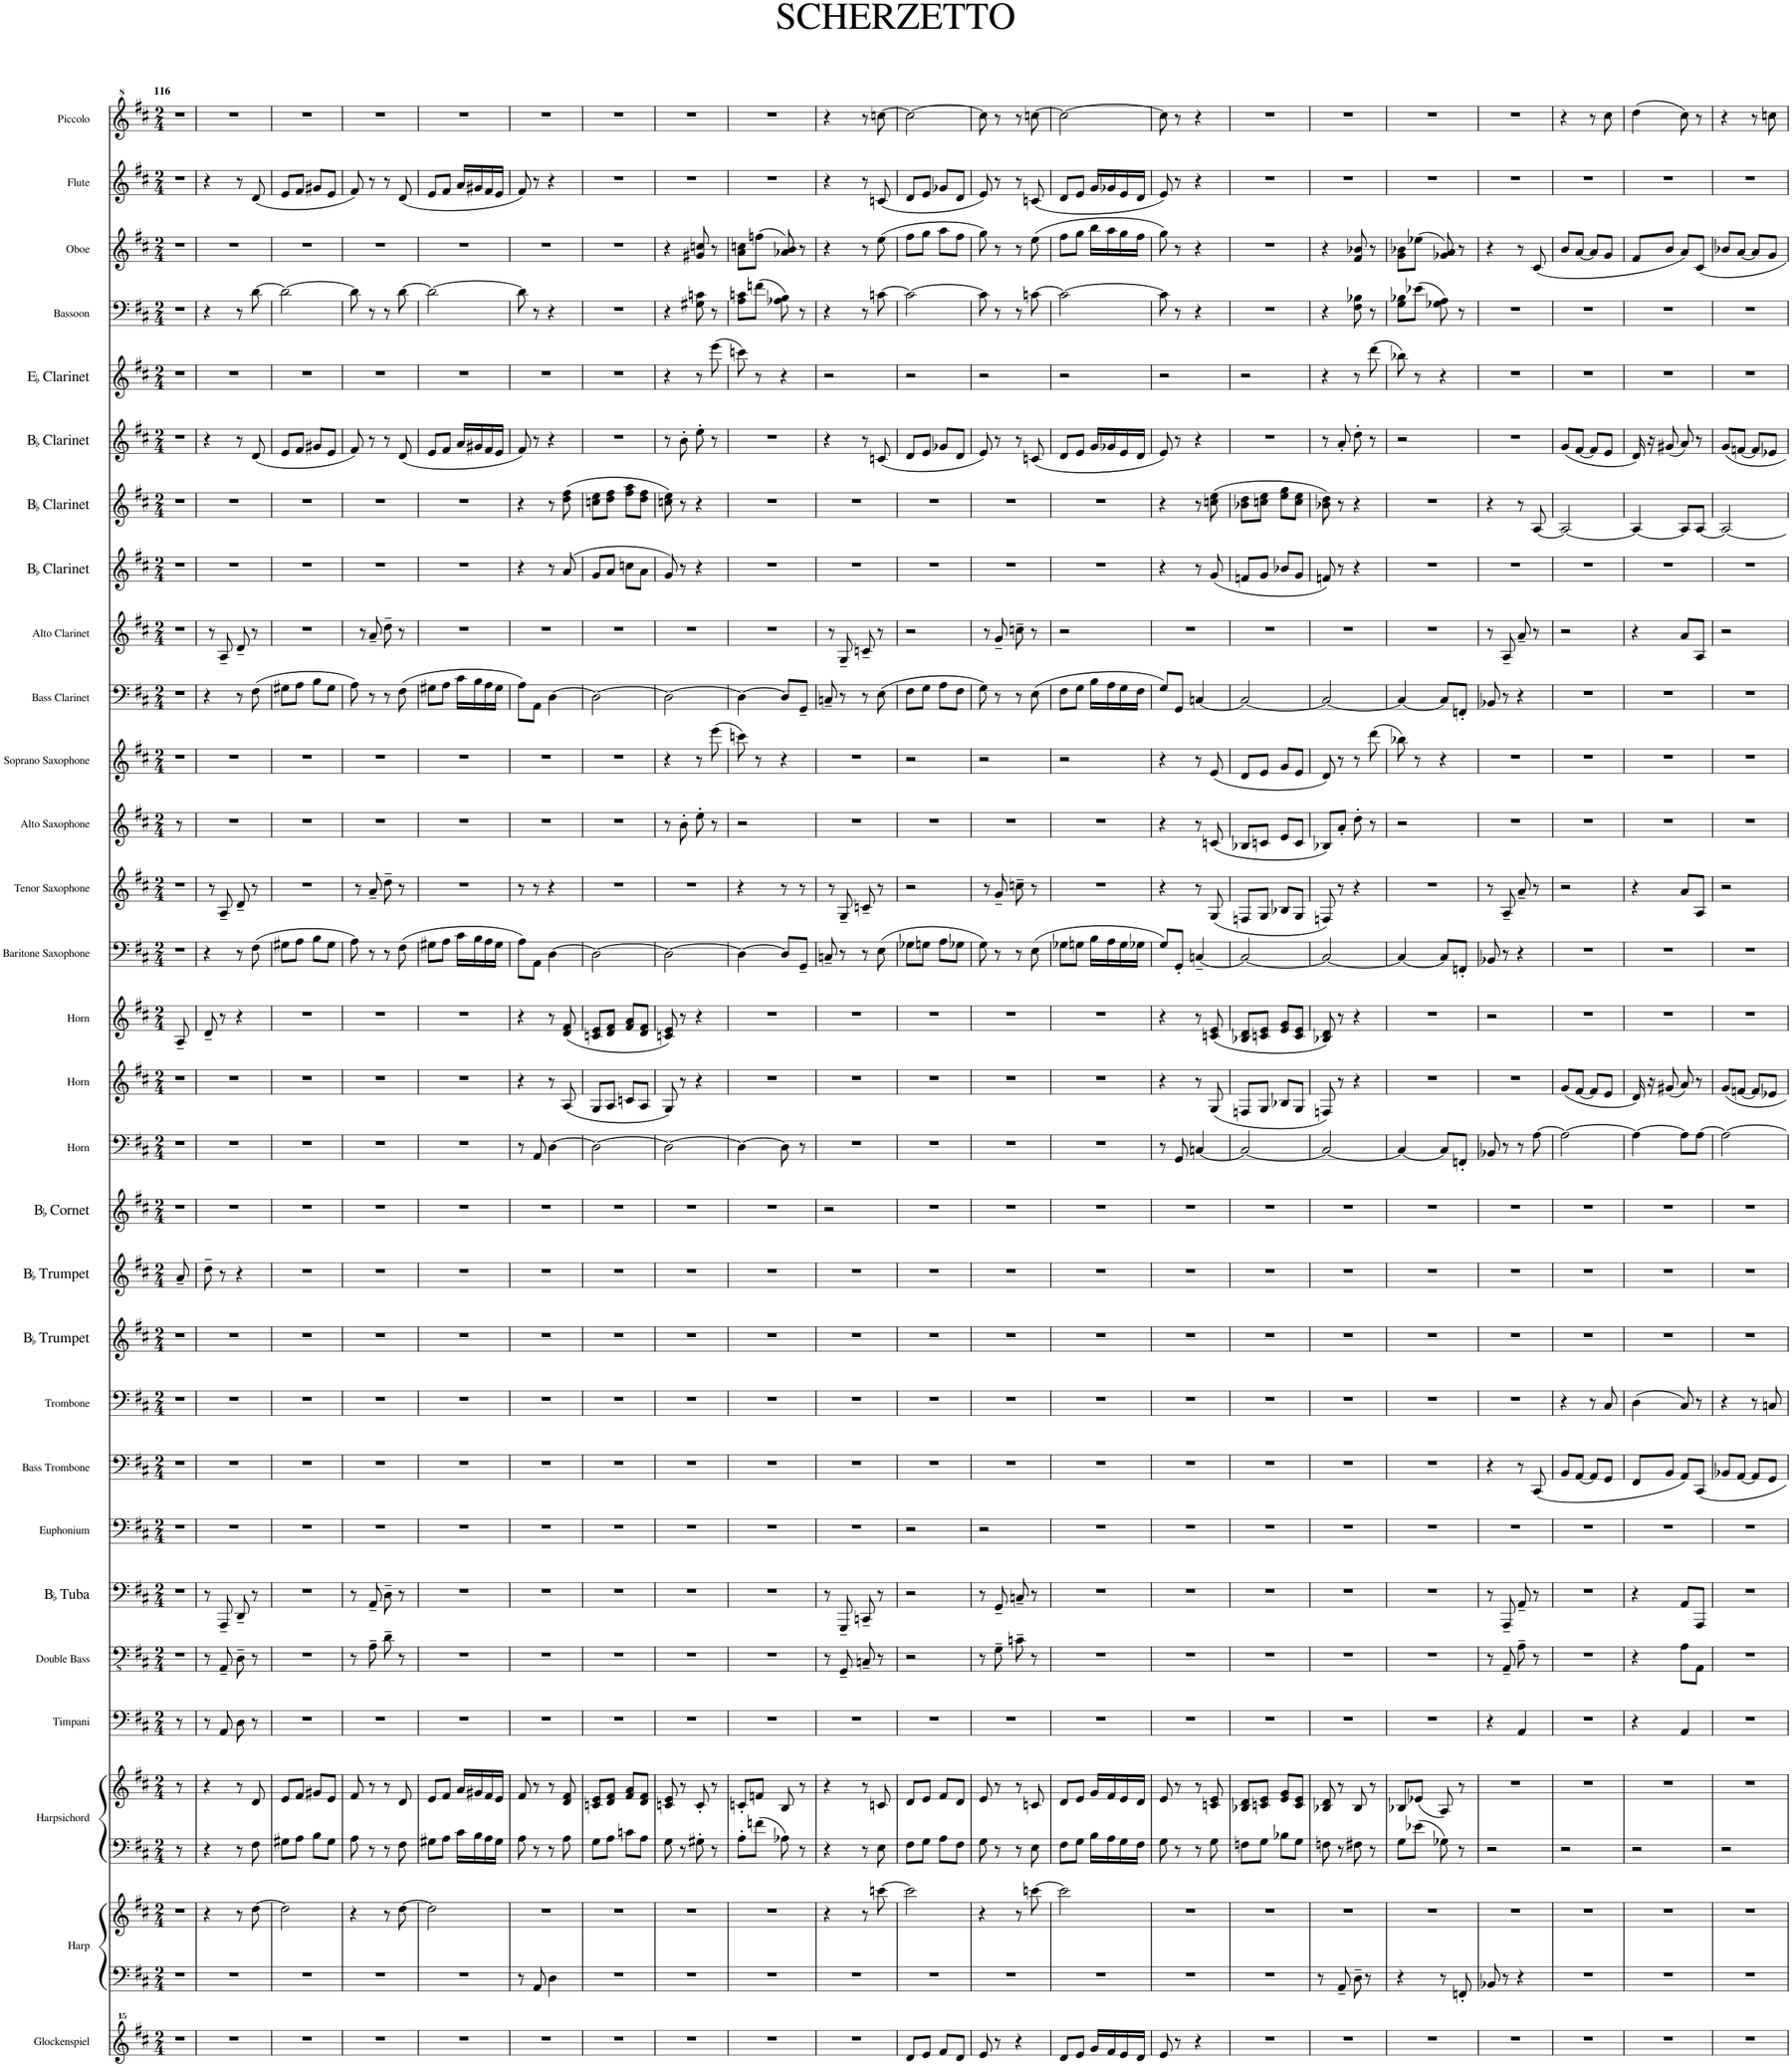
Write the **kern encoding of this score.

**kern	**kern	**kern	**kern	**kern	**kern	**kern	**kern	**kern	**kern	**kern	**kern	**kern	**kern	**kern	**kern	**kern	**kern	**kern	**kern	**kern	**kern	**kern	**kern	**kern	**kern	**kern	**kern	**kern	**kern	**kern
*part29	*part28	*part28	*part27	*part27	*part26	*part25	*part24	*part23	*part22	*part21	*part20	*part19	*part18	*part17	*part16	*part15	*part14	*part13	*part12	*part11	*part10	*part9	*part8	*part7	*part6	*part5	*part4	*part3	*part2	*part1
*staff31	*staff30	*staff29	*staff28	*staff27	*staff26	*staff25	*staff24	*staff23	*staff22	*staff21	*staff20	*staff19	*staff18	*staff17	*staff16	*staff15	*staff14	*staff13	*staff12	*staff11	*staff10	*staff9	*staff8	*staff7	*staff6	*staff5	*staff4	*staff3	*staff2	*staff1
*I"Glockenspiel	*I"Harp	*	*I"Harpsichord	*	*I"Timpani	*I"Double Bass	*I"BaccidentalFlat Tuba	*I"Euphonium	*I"Bass Trombone	*I"Trombone	*I"BaccidentalFlat Trumpet	*I"BaccidentalFlat Trumpet	*I"BaccidentalFlat Cornet	*I"Horn	*I"Horn	*I"Horn	*I"Baritone Saxophone	*I"Tenor Saxophone	*I"Alto Saxophone	*I"Soprano Saxophone	*I"Bass Clarinet	*I"Alto Clarinet	*I"BaccidentalFlat Clarinet	*I"BaccidentalFlat Clarinet	*I"BaccidentalFlat Clarinet	*I"EaccidentalFlat Clarinet	*I"Bassoon	*I"Oboe	*I"Flute	*I"Piccolo
*I'Glk.	*I'Hrp.	*	*I'Hch.	*	*I'Timp.	*	*I'BaccidentalFlat Tu.	*I'Eu.	*I'B. Trb.	*I'Trb.	*I'BaccidentalFlat Tpt.	*I'BaccidentalFlat Tpt.	*I'BaccidentalFlat Cnt.	*I'Hn.	*I'Hn.	*I'Hn.	*I'Bar. Sax.	*I'T. Sax.	*I'A. Sax.	*I'S. Sax.	*I'B. Cl.	*I'A. Cl.	*I'BaccidentalFlat Cl.	*I'BaccidentalFlat Cl.	*I'BaccidentalFlat Cl.	*I'EaccidentalFlat Cl.	*I'Bsn.	*I'Ob.	*I'Fl.	*I'Picc.
*clefG^^2	*clefF4	*clefG2	*clefF4	*clefG2	*clefF4	*clefFv4	*clefF4	*clefF4	*clefF4	*clefF4	*clefG2	*clefG2	*clefG2	*clefF4	*clefG2	*clefG2	*clefF4	*clefG2	*clefG2	*clefG2	*clefF4	*clefG2	*clefG2	*clefG2	*clefG2	*clefG2	*clefF4	*clefG2	*clefG2	*clefG^2
*	*	*	*	*	*	*Trd7c12	*	*	*	*	*Trd1c2	*Trd1c2	*Trd1c2	*Trd4c7	*Trd4c7	*Trd4c7	*Trd12c21	*Trd8c14	*Trd5c9	*Trd1c2	*Trd8c14	*Trd1c2	*Trd1c2	*Trd1c2	*Trd1c2	*Trd-2c-3	*	*	*	*Trd-7c-12
*k[f#c#]	*k[f#c#]	*k[f#c#]	*k[f#c#]	*k[f#c#]	*k[f#c#]	*k[f#c#]	*k[f#c#]	*k[f#c#]	*k[f#c#]	*k[f#c#]	*k[f#c#]	*k[f#c#]	*k[f#c#]	*k[f#c#]	*k[f#c#]	*k[f#c#]	*k[f#c#]	*k[f#c#]	*k[f#c#]	*k[f#c#]	*k[f#c#]	*k[f#c#]	*k[f#c#]	*k[f#c#]	*k[f#c#]	*k[f#c#]	*k[f#c#]	*k[f#c#]	*k[f#c#]	*k[f#c#]
*M2/4	*M2/4	*M2/4	*M2/4	*M2/4	*M2/4	*M2/4	*M2/4	*M2/4	*M2/4	*M2/4	*M2/4	*M2/4	*M2/4	*M2/4	*M2/4	*M2/4	*M2/4	*M2/4	*M2/4	*M2/4	*M2/4	*M2/4	*M2/4	*M2/4	*M2/4	*M2/4	*M2/4	*M2/4	*M2/4	*M2/4
=1	=1	=1	=1	=1	=1	=1	=1	=1	=1	=1	=1	=1	=1	=1	=1	=1	=1	=1	=1	=1	=1	=1	=1	=1	=1	=1	=1	=1	=1	=1
!	!	!	!	!	!	!	!	!	!	!	!	!	!	!	!	!	!	!	!	!	!	!	!	!	!	!	!	!	!	!LO:TX:a:B:t=116
2r	8r	2r	8r	8r	8r	2r	2r	2r	2r	2r	2r	8a~/	2r	2r	2r	8A~/	2r	2r	8r	2r	2r	2r	2r	2r	2r	2r	2r	2r	2r	2r
.	4.ryy	.	4.ryy	4.ryy	4.ryy	.	.	.	.	.	.	4.ryy	.	.	.	4.ryy	.	.	4.ryy	.	.	.	.	.	.	.	.	.	.	.
=2	=2	=2	=2	=2	=2	=2	=2	=2	=2	=2	=2	=2	=2	=2	=2	=2	=2	=2	=2	=2	=2	=2	=2	=2	=2	=2	=2	=2	=2	=2
2r	2r	4r	4r	4r	8r	8r	8r	2r	2r	2r	2r	8dd~\	2r	2r	2r	8d~/	4r	8r	2r	2r	4r	8r	2r	2r	4r	2r	4r	2r	4r	2r
.	.	.	.	.	8AA/	8AAA~/	8AAA~/	.	.	.	.	8r	.	.	.	8r	.	8A~/	.	.	.	8A~/	.	.	.	.	.	.	.	.
.	.	8r	8r	8r	8D\	8DD~\	8DD~/	.	.	.	.	4r	.	.	.	4r	8r	8d~/	.	.	8r	8d~/	.	.	8r	.	8r	.	8r	.
.	.	[8dd\	8F#\	8d/	8r	8r	8r	.	.	.	.	.	.	.	.	.	(8F#\	8r	.	.	(8F#\	8r	.	.	(8d/	.	[8d\	.	(8d/	.
=3	=3	=3	=3	=3	=3	=3	=3	=3	=3	=3	=3	=3	=3	=3	=3	=3	=3	=3	=3	=3	=3	=3	=3	=3	=3	=3	=3	=3	=3	=3
2r	2r	2dd\]	8G#X\L	8e/L	2r	2r	2r	2r	2r	2r	2r	2r	2r	2r	2r	2r	8G#X\L	2r	2r	2r	8G#X\L	2r	2r	2r	8e/L	2r	2d\_	2r	8e/L	2r
.	.	.	8A\J	8f#/J	.	.	.	.	.	.	.	.	.	.	.	.	8A\J	.	.	.	8A\J	.	.	.	8f#/J	.	.	.	8f#/J	.
.	.	.	8B\L	8g#X/L	.	.	.	.	.	.	.	.	.	.	.	.	8B\L	.	.	.	8B\L	.	.	.	8g#X/L	.	.	.	8g#X/L	.
.	.	.	8G#\J	8e/J	.	.	.	.	.	.	.	.	.	.	.	.	8G#\J	.	.	.	8G#\J	.	.	.	8e/J	.	.	.	8e/J	.
=4	=4	=4	=4	=4	=4	=4	=4	=4	=4	=4	=4	=4	=4	=4	=4	=4	=4	=4	=4	=4	=4	=4	=4	=4	=4	=4	=4	=4	=4	=4
2r	2r	4r	8A\	8f#/	2r	8r	8r	2r	2r	2r	2r	2r	2r	2r	2r	2r	8A\)	8r	2r	2r	8A\)	8r	2r	2r	8f#/)	2r	8d\]	2r	8f#/)	2r
.	.	.	8r	8r	.	8AA~\	8AA~/	.	.	.	.	.	.	.	.	.	8r	8a~/	.	.	8r	8a~/	.	.	8r	.	8r	.	8r	.
.	.	8r	8r	8r	.	8D~\	8D~\	.	.	.	.	.	.	.	.	.	8r	8dd~\	.	.	8r	8dd~\	.	.	8r	.	8r	.	8r	.
.	.	[8dd\	8F#\	8d/	.	8r	8r	.	.	.	.	.	.	.	.	.	(8F#\	8r	.	.	(8F#\	8r	.	.	(8d/	.	[8d\	.	(8d/	.
=5	=5	=5	=5	=5	=5	=5	=5	=5	=5	=5	=5	=5	=5	=5	=5	=5	=5	=5	=5	=5	=5	=5	=5	=5	=5	=5	=5	=5	=5	=5
2r	2r	2dd\]	8G#X\L	8e/L	2r	2r	2r	2r	2r	2r	2r	2r	2r	2r	2r	2r	8G#X\L	2r	2r	2r	8G#X\L	2r	2r	2r	8e/L	2r	2d\_	2r	8e/L	2r
.	.	.	8A\J	8f#/J	.	.	.	.	.	.	.	.	.	.	.	.	8A\J	.	.	.	8A\J	.	.	.	8f#/J	.	.	.	8f#/J	.
.	.	.	16c#\LL	16a/LL	.	.	.	.	.	.	.	.	.	.	.	.	16c#\LL	.	.	.	16c#\LL	.	.	.	16a/LL	.	.	.	16a/LL	.
.	.	.	16B\	16g#X/	.	.	.	.	.	.	.	.	.	.	.	.	16B\	.	.	.	16B\	.	.	.	16g#X/	.	.	.	16g#X/	.
.	.	.	16A\	16f#/	.	.	.	.	.	.	.	.	.	.	.	.	16A\	.	.	.	16A\	.	.	.	16f#/	.	.	.	16f#/	.
.	.	.	16G#\JJ	16e/JJ	.	.	.	.	.	.	.	.	.	.	.	.	16G#\JJ	.	.	.	16G#\JJ	.	.	.	16e/JJ	.	.	.	16e/JJ	.
=6	=6	=6	=6	=6	=6	=6	=6	=6	=6	=6	=6	=6	=6	=6	=6	=6	=6	=6	=6	=6	=6	=6	=6	=6	=6	=6	=6	=6	=6	=6
2r	8r	2r	8A\	8f#/	2r	2r	2r	2r	2r	2r	2r	2r	2r	8r	4r	4r	8A\L)	8r	2r	2r	8A\L)	2r	4r	4r	8f#/)	2r	8d\]	2r	8f#/)	2r
.	8AA/	.	8r	8r	.	.	.	.	.	.	.	.	.	8AA/	.	.	8AA\J	8r	.	.	8AA\J	.	.	.	8r	.	8r	.	8r	.
.	4D\	.	8r	8r	.	.	.	.	.	.	.	.	.	[4D\	8r	8r	[4D\	4r	.	.	[4D\	.	8r	8r	4r	.	4r	.	4r	.
.	.	.	8A\	8d/ 8f#/	.	.	.	.	.	.	.	.	.	.	(8A/	(8d/ 8f#/	.	.	.	.	.	.	(8a/	(8dd\ 8ff#\	.	.	.	.	.	.
=7	=7	=7	=7	=7	=7	=7	=7	=7	=7	=7	=7	=7	=7	=7	=7	=7	=7	=7	=7	=7	=7	=7	=7	=7	=7	=7	=7	=7	=7	=7
2r	2r	2r	8G\L	8cn/ 8e/L	2r	2r	2r	2r	2r	2r	2r	2r	2r	2D\_	8G/L	8cn/ 8e/L	2D\_	2r	2r	2r	2D\_	2r	8g/L	8ccn\ 8ee\L	2r	2r	2r	2r	2r	2r
.	.	.	8A\J	8d/ 8f#/J	.	.	.	.	.	.	.	.	.	.	8A/J	8d/ 8f#/J	.	.	.	.	.	.	8a/J	8dd\ 8ff#\J	.	.	.	.	.	.
.	.	.	8cn\L	8f#/ 8a/L	.	.	.	.	.	.	.	.	.	.	8cn/L	8f#/ 8a/L	.	.	.	.	.	.	8ccn\L	8ff#\ 8aa\L	.	.	.	.	.	.
.	.	.	8A\J	8d/ 8f#/J	.	.	.	.	.	.	.	.	.	.	8A/J	8d/ 8f#/J	.	.	.	.	.	.	8a\J	8dd\ 8ff#\J	.	.	.	.	.	.
=8	=8	=8	=8	=8	=8	=8	=8	=8	=8	=8	=8	=8	=8	=8	=8	=8	=8	=8	=8	=8	=8	=8	=8	=8	=8	=8	=8	=8	=8	=8
2r	2r	2r	8G\	8cn/ 8e/	2r	2r	2r	2r	2r	2r	2r	2r	2r	2D\_	8G/)	8cn/ 8e/)	2D\_	2r	8r	4r	2D\_	2r	8g/)	8ccn\ 8ee\)	8r	4r	4r	4r	2r	2r
.	.	.	8r	8r	.	.	.	.	.	.	.	.	.	.	8r	8r	.	.	8b'\	.	.	.	8r	8r	8b'\	.	.	.	.	.
.	.	.	8G#X'\	8c'/	.	.	.	.	.	.	.	.	.	.	4r	4r	.	.	8ee'\	8r	.	.	4r	4r	8ee'\	8r	8G#X\ 8cn\	8g#X/ 8ccn/	.	.
.	.	.	8r	8r	.	.	.	.	.	.	.	.	.	.	.	.	.	.	8r	(8eee\	.	.	.	.	8r	(8eee\	8r	8r	.	.
=9	=9	=9	=9	=9	=9	=9	=9	=9	=9	=9	=9	=9	=9	=9	=9	=9	=9	=9	=9	=9	=9	=9	=9	=9	=9	=9	=9	=9	=9	=9
2r	2r	2r	8A'\L	8cn'/L	2r	2r	2r	2r	2r	2r	2r	2r	2r	4D\_	2r	2r	4D\_	4r	2r	8cccn\)	4D\_	2r	2r	2r	2r	8cccn\)	8A\ 8cn\L	8a\ 8ccn\L	2r	2r
.	.	.	8fn\J	8fn/J	.	.	.	.	.	.	.	.	.	.	.	.	.	.	.	8r	.	.	.	.	.	8r	(8fn\J	(8ffn\J	.	.
.	.	.	8A-X\	8B/	.	.	.	.	.	.	.	.	.	8D\]	.	.	8D/L]	8r	.	4r	8D/L]	.	.	.	.	4r	8A-X\ 8B\)	8a-X/ 8b/)	.	.
.	.	.	8r	8r	.	.	.	.	.	.	.	.	.	8r	.	.	8GG~/J	8r	.	.	8GG~/J	.	.	.	.	.	8r	8r	.	.
=10	=10	=10	=10	=10	=10	=10	=10	=10	=10	=10	=10	=10	=10	=10	=10	=10	=10	=10	=10	=10	=10	=10	=10	=10	=10	=10	=10	=10	=10	=10
2r	2r	4r	4r	4r	2r	8r	8r	2r	2r	2r	2r	2r	2r	2r	2r	2r	8Cn~/	8r	2r	2r	8Cn~/	8r	2r	2r	4r	2r	4r	4r	4r	4r
.	.	.	.	.	.	8GGG~/	8GGG~/	.	.	.	.	.	.	.	.	.	8r	8G~/	.	.	8r	8G~/	.	.	.	.	.	.	.	.
.	.	8r	8r	8r	.	8CCn~/	8CCn~/	.	.	.	.	.	.	.	.	.	8r	8cn~/	.	.	8r	8cn~/	.	.	8r	.	8r	8r	8r	8r
.	.	[8cccn\	8E\	8cn/	.	8r	8r	.	.	.	.	.	.	.	.	.	(8E\	8r	.	.	(8E\	8r	.	.	(8cn/	.	[8cn\	(8ee\	(8cn/	[8cccn\
=11	=11	=11	=11	=11	=11	=11	=11	=11	=11	=11	=11	=11	=11	=11	=11	=11	=11	=11	=11	=11	=11	=11	=11	=11	=11	=11	=11	=11	=11	=11
8ddd/L	2r	2ccc\]	8F#\L	8d/L	2r	2r	2r	2r	2r	2r	2r	2r	2r	2r	2r	2r	8G-X\L	2r	2r	2r	8F#\L	2r	2r	2r	8d/L	2r	2c\_	8ff#\L	8d/L	2ccc\_
8eee/J	.	.	8G\J	8e/J	.	.	.	.	.	.	.	.	.	.	.	.	8Gn\J	.	.	.	8G\J	.	.	.	8e/J	.	.	8gg\J	8e/J	.
8fff#/L	.	.	8A\L	8f#/L	.	.	.	.	.	.	.	.	.	.	.	.	8A\L	.	.	.	8A\L	.	.	.	8g-X/L	.	.	8aa\L	8g-X/L	.
8ddd/J	.	.	8F#\J	8d/J	.	.	.	.	.	.	.	.	.	.	.	.	8G-X\J	.	.	.	8F#\J	.	.	.	8d/J	.	.	8ff#\J	8d/J	.
=12	=12	=12	=12	=12	=12	=12	=12	=12	=12	=12	=12	=12	=12	=12	=12	=12	=12	=12	=12	=12	=12	=12	=12	=12	=12	=12	=12	=12	=12	=12
8eee/	2r	4r	8G\	8e/	2r	8r	8r	2r	2r	2r	2r	2r	2r	2r	2r	2r	8G\)	8r	2r	2r	8G\)	8r	2r	2r	8e/)	2r	8c\]	8gg\)	8e/)	8ccc\]
8r	.	.	8r	8r	.	8GG~\	8GG~/	.	.	.	.	.	.	.	.	.	8r	8g~/	.	.	8r	8g~/	.	.	8r	.	8r	8r	8r	8r
4r	.	8r	8r	8r	.	8Cn~\	8Cn~/	.	.	.	.	.	.	.	.	.	8r	8ccn~\	.	.	8r	8ccn~\	.	.	8r	.	8r	8r	8r	8r
.	.	[8cccn\	8E\	8cn/	.	8r	8r	.	.	.	.	.	.	.	.	.	(8E\	8r	.	.	(8E\	8r	.	.	(8cn/	.	[8cn\	(8ee\	(8cn/	[8cccn\
=13	=13	=13	=13	=13	=13	=13	=13	=13	=13	=13	=13	=13	=13	=13	=13	=13	=13	=13	=13	=13	=13	=13	=13	=13	=13	=13	=13	=13	=13	=13
8ddd/L	2r	2ccc\]	8F#\L	8d/L	2r	2r	2r	2r	2r	2r	2r	2r	2r	2r	2r	2r	8G-X\L	2r	2r	2r	8F#\L	2r	2r	2r	8d/L	2r	2c\_	8ff#\L	8d/L	2ccc\_
8eee/J	.	.	8G\J	8e/J	.	.	.	.	.	.	.	.	.	.	.	.	8Gn\J	.	.	.	8G\J	.	.	.	8e/J	.	.	8gg\J	8e/J	.
16ggg/LL	.	.	16B\LL	16g/LL	.	.	.	.	.	.	.	.	.	.	.	.	16B\LL	.	.	.	16B\LL	.	.	.	16g/LL	.	.	16bb\LL	16g/LL	.
16fff#/	.	.	16A\	16f#/	.	.	.	.	.	.	.	.	.	.	.	.	16A\	.	.	.	16A\	.	.	.	16g-X/	.	.	16aa\	16g-X/	.
16eee/	.	.	16G\	16e/	.	.	.	.	.	.	.	.	.	.	.	.	16G\	.	.	.	16G\	.	.	.	16e/	.	.	16gg\	16e/	.
16ddd/JJ	.	.	16F#\JJ	16d/JJ	.	.	.	.	.	.	.	.	.	.	.	.	16G-X\JJ	.	.	.	16F#\JJ	.	.	.	16d/JJ	.	.	16ff#\JJ	16d/JJ	.
=14	=14	=14	=14	=14	=14	=14	=14	=14	=14	=14	=14	=14	=14	=14	=14	=14	=14	=14	=14	=14	=14	=14	=14	=14	=14	=14	=14	=14	=14	=14
8eee/	2r	2r	8G\	8e/	2r	2r	2r	2r	2r	2r	2r	2r	2r	8r	4r	4r	8G/L)	4r	4r	4r	8G/L)	2r	4r	4r	8e/)	2r	8c\]	8gg\)	8e/)	8ccc\]
8r	.	.	8r	8r	.	.	.	.	.	.	.	.	.	8GG/	.	.	8GG'/J	.	.	.	8GG/J	.	.	.	8r	.	8r	8r	8r	8r
4r	.	.	8r	8r	.	.	.	.	.	.	.	.	.	[4Cn/	8r	8r	[4Cn~/	8r	8r	8r	[4Cn/	.	8r	8r	4r	.	4r	4r	4r	4r
.	.	.	8G\	8cn/ 8e/	.	.	.	.	.	.	.	.	.	.	(8G/	(8cn/ 8e/	.	(8G/	(8cn/	(8e/	.	.	(8g/	(8ccn\ 8ee\	.	.	.	.	.	.
=15	=15	=15	=15	=15	=15	=15	=15	=15	=15	=15	=15	=15	=15	=15	=15	=15	=15	=15	=15	=15	=15	=15	=15	=15	=15	=15	=15	=15	=15	=15
2r	2r	2r	8Fn\L	8B-X/ 8d/L	2r	2r	2r	2r	2r	2r	2r	2r	2r	2C/_	8Fn/L	8B-X/ 8d/L	2C/_	8Fn/L	8B-X/L	8d/L	2C/_	2r	8fn/L	8b-X\ 8dd\L	2r	2r	2r	2r	2r	2r
.	.	.	8G\J	8cn/ 8e/J	.	.	.	.	.	.	.	.	.	.	8G/J	8cn/ 8e/J	.	8G/J	8cn/J	8e/J	.	.	8g/J	8ccn\ 8ee\J	.	.	.	.	.	.
.	.	.	8B-X\L	8e/ 8g/L	.	.	.	.	.	.	.	.	.	.	8B-X/L	8e/ 8g/L	.	8B-X/L	8e/L	8g/L	.	.	8b-X/L	8ee\ 8gg\L	.	.	.	.	.	.
.	.	.	8G\J	8c/ 8e/J	.	.	.	.	.	.	.	.	.	.	8G/J	8c/ 8e/J	.	8G/J	8c/J	8e/J	.	.	8g/J	8cc\ 8ee\J	.	.	.	.	.	.
=16	=16	=16	=16	=16	=16	=16	=16	=16	=16	=16	=16	=16	=16	=16	=16	=16	=16	=16	=16	=16	=16	=16	=16	=16	=16	=16	=16	=16	=16	=16
2r	8r	2r	8Fn\	8B-X/ 8d/	2r	2r	2r	2r	2r	2r	2r	2r	2r	2C/_	8Fn/)	8B-X/ 8d/)	2C/_	8Fn/)	8B-X/L)	8d/)	2C/_	2r	8fn/)	8b-X\ 8dd\)	8r	4r	4r	4r	2r	2r
.	8AA~/	.	8r	8r	.	.	.	.	.	.	.	.	.	.	8r	8r	.	8r	8a'/J	8r	.	.	8r	8r	8a'/	.	.	.	.	.
.	8D~\	.	8F#X\	8B-/	.	.	.	.	.	.	.	.	.	.	4r	4r	.	4r	8dd'\	8r	.	.	4r	4r	8dd'\	8r	8F#\ 8B-X\	8f#/ 8b-X/	.	.
.	8r	.	8r	8r	.	.	.	.	.	.	.	.	.	.	.	.	.	.	8r	(8ddd\	.	.	.	.	8r	(8ddd\	8r	8r	.	.
=17	=17	=17	=17	=17	=17	=17	=17	=17	=17	=17	=17	=17	=17	=17	=17	=17	=17	=17	=17	=17	=17	=17	=17	=17	=17	=17	=17	=17	=17	=17
2r	4r	2r	8G\L	8B-X/L	2r	2r	2r	2r	2r	2r	2r	2r	2r	4C/_	2r	2r	4C/_	2r	2r	8bb-X\)	4C/_	2r	2r	2r	2r	8bb-X\)	8G\ 8B-X\L	8g\ 8b-X\L	2r	2r
.	.	.	8e-X\J	(8e-X/J	.	.	.	.	.	.	.	.	.	.	.	.	.	.	.	8r	.	.	.	.	.	8r	(8e-X\J	(8ee-X\J	.	.
.	8r	.	8G-X\	8A/)	.	.	.	.	.	.	.	.	.	8C/L]	.	.	8C/L]	.	.	4r	8C/L]	.	.	.	.	4r	8G-X\ 8A\)	8g-X/ 8a/)	.	.
.	8FFn'/	.	8r	8r	.	.	.	.	.	.	.	.	.	8FFn'/J	.	.	8FFn'/J	.	.	.	8FFn'/J	.	.	.	.	.	8r	8r	.	.
=18	=18	=18	=18	=18	=18	=18	=18	=18	=18	=18	=18	=18	=18	=18	=18	=18	=18	=18	=18	=18	=18	=18	=18	=18	=18	=18	=18	=18	=18	=18
2r	8BB-X/	2r	2r	2r	4r	8r	8r	2r	4r	2r	2r	2r	2r	8BB-X/	2r	2r	8BB-X/	8r	2r	2r	8BB-X/	8r	2r	4r	2r	2r	2r	4r	2r	2r
.	8r	.	.	.	.	8AAA~/	8AAA~/	.	.	.	.	.	.	8r	.	.	8r	8A~/	.	.	8r	8A~/	.	.	.	.	.	.	.	.
.	4r	.	.	.	4AA/	8AA~\	8AA~/	.	8r	.	.	.	.	8r	.	.	4r	8a~/	.	.	4r	8a~/	.	8r	.	.	.	8r	.	.
.	.	.	.	.	.	8r	8r	.	(8CC#/	.	.	.	.	[8A\	.	.	.	8r	.	.	.	8r	.	[8A/	.	.	.	(8c#/	.	.
=19	=19	=19	=19	=19	=19	=19	=19	=19	=19	=19	=19	=19	=19	=19	=19	=19	=19	=19	=19	=19	=19	=19	=19	=19	=19	=19	=19	=19	=19	=19
2r	2r	2r	2r	2r	2r	2r	2r	2r	8BB/L	4r	2r	2r	2r	2A\_	(8g/L	2r	2r	2r	2r	2r	2r	2r	2r	2A/_	(8g/L	2r	2r	8b/L	2r	4r
.	.	.	.	.	.	.	.	.	[8AA/J	.	.	.	.	.	[8f#/J	.	.	.	.	.	.	.	.	.	[8f#/J	.	.	[8a/J	.	.
.	.	.	.	.	.	.	.	.	8AA/L]	8r	.	.	.	.	8f#/L]	.	.	.	.	.	.	.	.	.	8f#/L]	.	.	8a/L]	.	8r
.	.	.	.	.	.	.	.	.	8GG/J	8C#/	.	.	.	.	8e/J	.	.	.	.	.	.	.	.	.	8e/J	.	.	8g/J	.	8ccc#\
=20	=20	=20	=20	=20	=20	=20	=20	=20	=20	=20	=20	=20	=20	=20	=20	=20	=20	=20	=20	=20	=20	=20	=20	=20	=20	=20	=20	=20	=20	=20
2r	2r	2r	2r	2r	4r	4r	4r	2r	8FF#/L	(4D\	2r	2r	2r	4A\_	16d/)	2r	2r	4r	2r	2r	2r	4r	2r	4A/_	16d/)	2r	2r	8f#/L	2r	(4ddd\
.	.	.	.	.	.	.	.	.	.	.	.	.	.	.	16r	.	.	.	.	.	.	.	.	.	16r	.	.	.	.	.
.	.	.	.	.	.	.	.	.	8BB/J	.	.	.	.	.	(8g#X/	.	.	.	.	.	.	.	.	.	(8g#X/	.	.	8b/J	.	.
.	.	.	.	.	4AA/	8AA\L	8AA/L	.	8AA/L)	8C#/)	.	.	.	8A\L]	8a/)	.	.	8a/L	.	.	.	8a/L	.	8A/L]	8a/)	.	.	8a/L)	.	8ccc#\)
.	.	.	.	.	.	8AAA\J	8AAA/J	.	8CC#/J	8r	.	.	.	[8A\J	8r	.	.	8A/J	.	.	.	8A/J	.	[8A/J	8r	.	.	8c#/J	.	8r
=21	=21	=21	=21	=21	=21	=21	=21	=21	=21	=21	=21	=21	=21	=21	=21	=21	=21	=21	=21	=21	=21	=21	=21	=21	=21	=21	=21	=21	=21	=21
2r	2r	2r	2r	2r	2r	2r	2r	2r	8BB-X/L	4r	2r	2r	2r	2A\_	8g/L	2r	2r	2r	2r	2r	2r	2r	2r	2A/_	8g/L	2r	2r	8b-X/L	2r	4r
.	.	.	.	.	.	.	.	.	[8AA/J	.	.	.	.	.	[8fn/J	.	.	.	.	.	.	.	.	.	[8fn/J	.	.	[8a/J	.	.
.	.	.	.	.	.	.	.	.	8AA/L]	8r	.	.	.	.	8f/L]	.	.	.	.	.	.	.	.	.	8f/L]	.	.	8a/L]	.	8r
.	.	.	.	.	.	.	.	.	8GG/J	8Cn/	.	.	.	.	8e-X/J	.	.	.	.	.	.	.	.	.	8e-X/J	.	.	8g/J	.	8cccn\
=	=	=	=	=	=	=	=	=	=	=	=	=	=	=	=	=	=	=	=	=	=	=	=	=	=	=	=	=	=	=
*-	*-	*-	*-	*-	*-	*-	*-	*-	*-	*-	*-	*-	*-	*-	*-	*-	*-	*-	*-	*-	*-	*-	*-	*-	*-	*-	*-	*-	*-	*-
